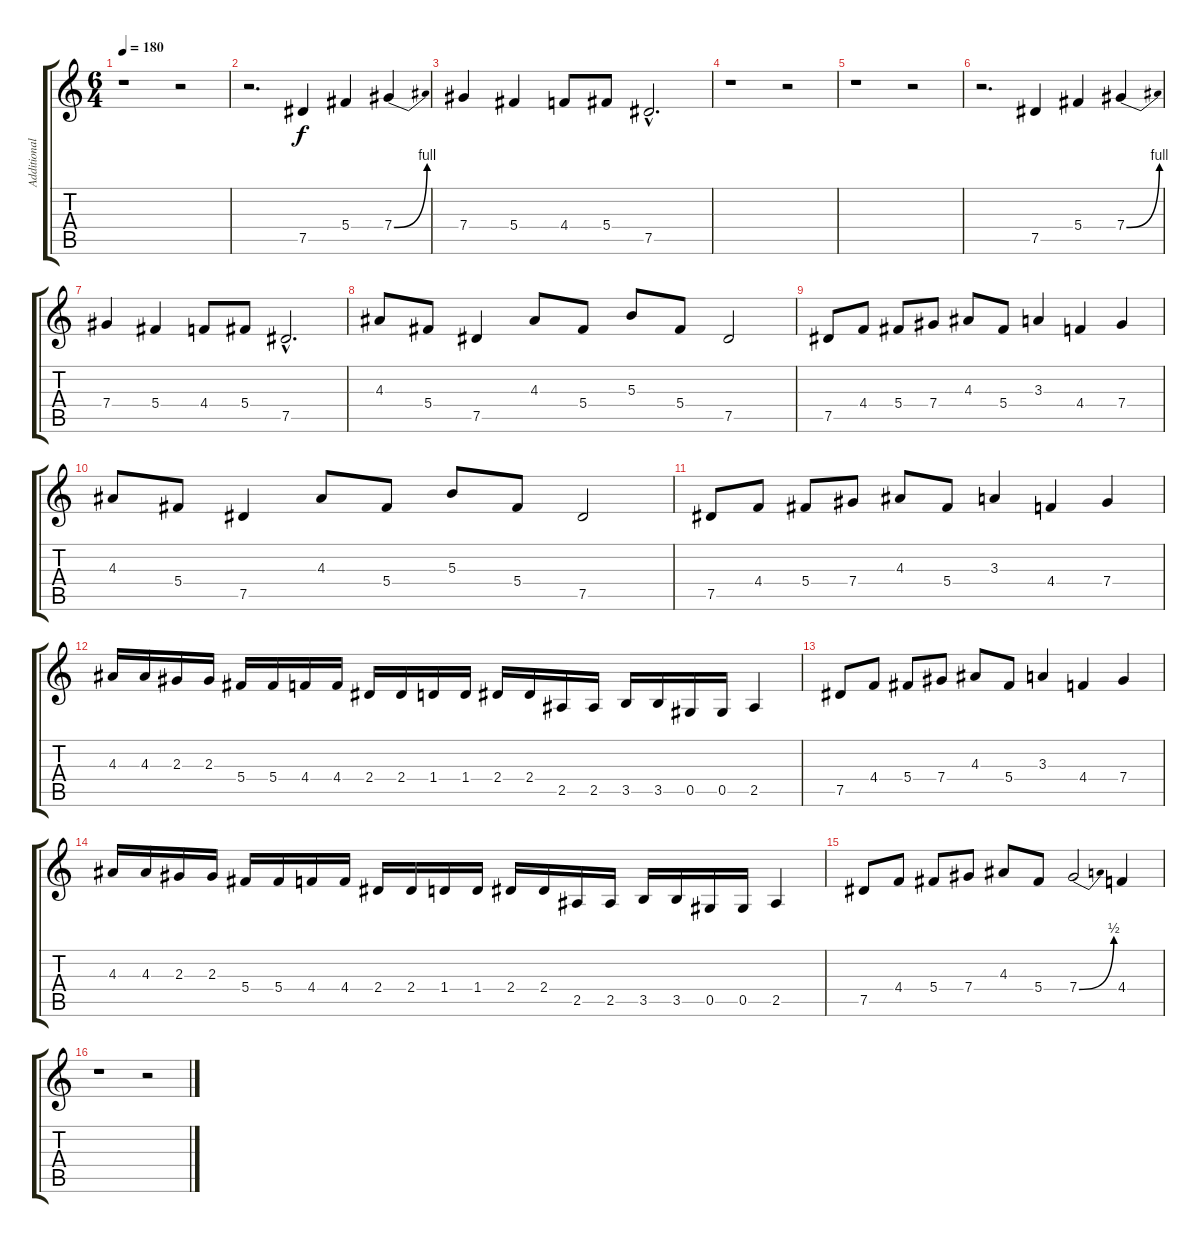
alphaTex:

\track ("Additional Guitars" "Additional") {instrument distortionguitar}
\staff {score tabs}
\tuning (Eb4 Bb3 Gb3 Db3 Ab2 Eb2) {hide}
\ts (6 4)
\tempo 180
\clef g2
\ks c
r.1{dy f} r.2 |
r.2{d} 7.5.4 5.4.4 7.4{be (bend 0 0 60 4)}.4 |
7.4.4 5.4.4 4.4.8 5.4.8 7.5{hac}.2{d} |
r.1 r.2 |
r.1 r.2 |
r.2{d} 7.5.4 5.4.4 7.4{be (bend 0 0 60 4)}.4 |
7.4.4 5.4.4 4.4.8 5.4.8 7.5{hac}.2{d} |
4.3.8 5.4.8 7.5.4 4.3.8 5.4.8 5.3.8 5.4.8 7.5.2 |
7.5.8 4.4.8 5.4.8 7.4.8 4.3.8 5.4.8 3.3.4 4.4.4 7.4.4 |
4.3.8 5.4.8 7.5.4 4.3.8 5.4.8 5.3.8 5.4.8 7.5.2 |
7.5.8 4.4.8 5.4.8 7.4.8 4.3.8 5.4.8 3.3.4 4.4.4 7.4.4 |
4.3.16 4.3.16 2.3.16 2.3.16 5.4.16 5.4.16 4.4.16 4.4.16 2.4.16 2.4.16 1.4.16 1.4.16 2.4.16 2.4.16 2.5.16 2.5.16 3.5.16 3.5.16 0.5.16 0.5.16 2.5.4 |
7.5.8 4.4.8 5.4.8 7.4.8 4.3.8 5.4.8 3.3.4 4.4.4 7.4.4 |
4.3.16 4.3.16 2.3.16 2.3.16 5.4.16 5.4.16 4.4.16 4.4.16 2.4.16 2.4.16 1.4.16 1.4.16 2.4.16 2.4.16 2.5.16 2.5.16 3.5.16 3.5.16 0.5.16 0.5.16 2.5.4 |
7.5.8 4.4.8 5.4.8 7.4.8 4.3.8 5.4.8 7.4{be (bend 0 0 60 2)}.2 4.4.4 |
r.1 r.2
